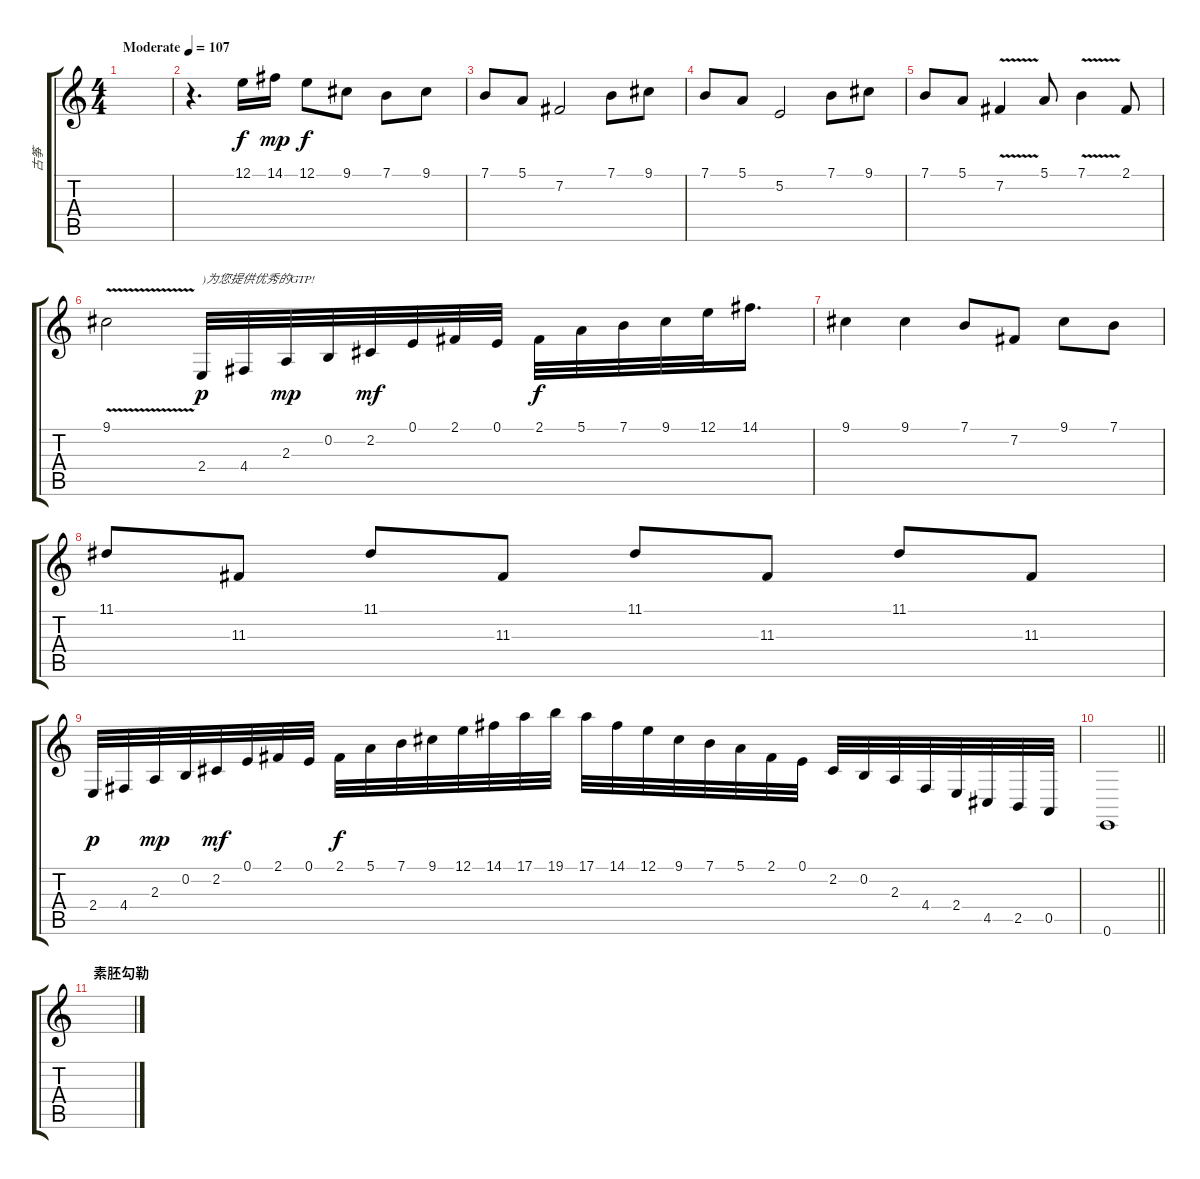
\track ("古筝" "古筝") {instrument koto}
\staff {score tabs}
\tuning (E4 B3 G3 D3 A2 E2) {hide}
\ts (4 4)
\tempo (107 "Moderate")
\clef g2
\ks c
|
r.4{d} 12.1.16 14.1.16{dy mp} 12.1.8{dy f} 9.1.8 7.1.8 9.1.8 |
7.1.8{balance 4} 5.1.8{balance 12} 7.2.2 7.1.8{balance 4} 9.1.8{balance 12} |
7.1.8{balance 4} 5.1.8{balance 12} 5.2.2 7.1.8{balance 4} 9.1.8{balance 12} |
7.1.8{balance 4} 5.1.8{balance 12} 7.2{v}.4 5.1.8 7.1{v}.4 2.1.8 |
9.1{v}.2 2.4.32{txt ")为您提供优秀的GTP!" dy p} 4.4.32 2.3.32{dy mp} 0.2.32 2.2.32{dy mf} 0.1.32 2.1.32 0.1.32 2.1.32{dy f} 5.1.32 7.1.32 9.1.32 12.1.32 14.1.16{d} |
9.1.4 9.1.4 7.1.8 7.2.8 9.1.8 7.1.8 |
11.1.8 11.3.8 11.1.8 11.3.8 11.1.8 11.3.8 11.1.8 11.3.8 |
2.4.32{dy p} 4.4.32 2.3.32{dy mp} 0.2.32 2.2.32{dy mf} 0.1.32 2.1.32 0.1.32 2.1.32{dy f} 5.1.32 7.1.32 9.1.32 12.1.32 14.1.32 17.1.32 19.1.32 17.1.32 14.1.32 12.1.32 9.1.32 7.1.32 5.1.32 2.1.32 0.1.32 2.2.32 0.2.32 2.3.32 4.4.32 2.4.32 4.5.32 2.5.32 0.5.32 |
\barLineRight lightlight
0.6.1 |
\section ("" "素胚勾勒")
